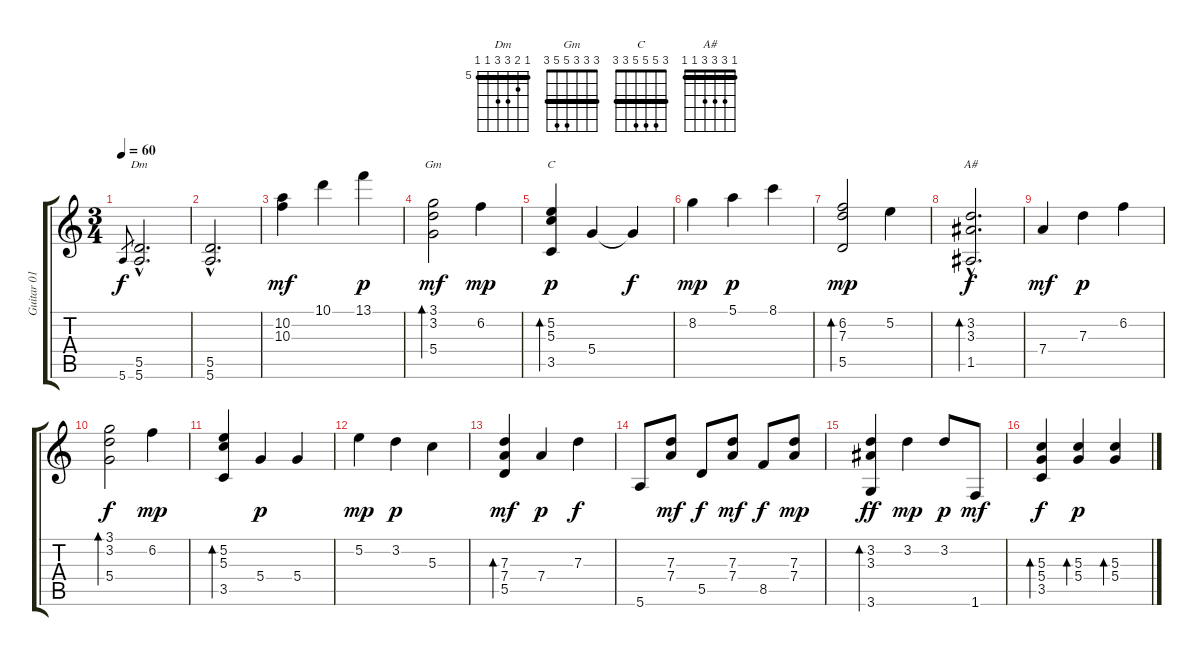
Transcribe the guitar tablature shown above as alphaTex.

\track ("Guitar 01 - Rhythm" "Guitar 01 ") {instrument acousticguitarnylon}
\staff {score tabs}
\tuning (E4 B3 G3 D3 A2 E2) {hide}
\chord ("Dm" 5 6 7 7 5 5) {firstfret 5 barre 5}
\chord ("Gm" 3 3 3 5 5 3) {barre 3}
\chord ("C" 3 5 5 5 3 3) {barre 3}
\chord ("A#" 1 3 3 3 1 1) {barre 1}
\ts (3 4)
\tempo 60
\clef g2
\ks c
5.6.8{gr dy f instrument acousticguitarnylon} (5.5{hac} 5.6{hac}).2{d ch "Dm"} |
(5.5{hac} 5.6{hac}).2{d} |
(10.2 10.3).4{dy mf} 10.1.4 13.1.4{dy p} |
(3.1 3.2 5.4).2{bd 240 ch "Gm" dy mf} 6.2.4{dy mp} |
(5.2 5.3 3.5).4{bd 240 ch "C" dy p} 5.4.4 5.4{t}.4{dy f} |
8.2.4{dy mp} 5.1.4{dy p} 8.1.4 |
(6.2 7.3 5.5).2{bd 240 dy mp} 5.2.4 |
(3.2{hac} 3.3{hac} 1.5{hac}).2{d bd 240 ch "A#" dy f} |
7.4.4{dy mf} 7.3.4{dy p} 6.2.4 |
(3.1 3.2 5.4).2{bd 240 dy f} 6.2.4{dy mp} |
(5.2 5.3 3.5).4{bd 240} 5.4.4{dy p} 5.4.4 |
5.2.4{dy mp} 3.2.4{dy p} 5.3.4 |
(7.3 7.4 5.5).4{bd 240 dy mf} 7.4.4{dy p} 7.3.4{dy f} |
5.6.8 (7.3 7.4).8{dy mf} 5.5.8{dy f} (7.3 7.4).8{dy mf} 8.5.8{dy f} (7.3 7.4).8{dy mp} |
(3.2 3.3 3.6).4{bd 240 dy ff} 3.2.4{dy mp} 3.2.8{dy p} 1.6.8{dy mf} |
(5.3 5.4 3.5).4{bd 240 dy f} (5.3 5.4).4{bd 240 dy p} (5.3 5.4).4{bd 240}
